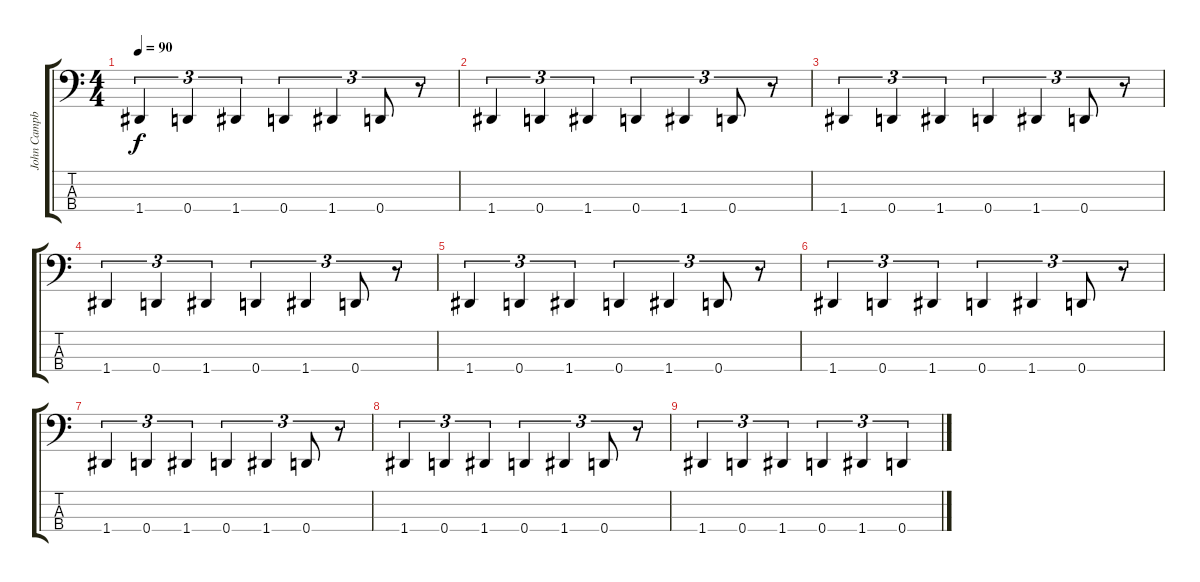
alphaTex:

\track ("John Campbell" "John Campb") {instrument electricbasspick}
\staff {score tabs}
\tuning (G2 D2 A1 D1) {hide}
\ts (4 4)
\tempo 90
\clef f4
\ks c
1.4.4{tu (3 2) dy f} 0.4.4{tu (3 2)} 1.4.4{tu (3 2)} 0.4.4{tu (3 2)} 1.4.4{tu (3 2)} 0.4.8{tu (3 2)} r.8{tu (3 2)} |
1.4.4{tu (3 2)} 0.4.4{tu (3 2)} 1.4.4{tu (3 2)} 0.4.4{tu (3 2)} 1.4.4{tu (3 2)} 0.4.8{tu (3 2)} r.8{tu (3 2)} |
1.4.4{tu (3 2)} 0.4.4{tu (3 2)} 1.4.4{tu (3 2)} 0.4.4{tu (3 2)} 1.4.4{tu (3 2)} 0.4.8{tu (3 2)} r.8{tu (3 2)} |
1.4.4{tu (3 2)} 0.4.4{tu (3 2)} 1.4.4{tu (3 2)} 0.4.4{tu (3 2)} 1.4.4{tu (3 2)} 0.4.8{tu (3 2)} r.8{tu (3 2)} |
1.4.4{tu (3 2)} 0.4.4{tu (3 2)} 1.4.4{tu (3 2)} 0.4.4{tu (3 2)} 1.4.4{tu (3 2)} 0.4.8{tu (3 2)} r.8{tu (3 2)} |
1.4.4{tu (3 2)} 0.4.4{tu (3 2)} 1.4.4{tu (3 2)} 0.4.4{tu (3 2)} 1.4.4{tu (3 2)} 0.4.8{tu (3 2)} r.8{tu (3 2)} |
1.4.4{tu (3 2)} 0.4.4{tu (3 2)} 1.4.4{tu (3 2)} 0.4.4{tu (3 2)} 1.4.4{tu (3 2)} 0.4.8{tu (3 2)} r.8{tu (3 2)} |
1.4.4{tu (3 2)} 0.4.4{tu (3 2)} 1.4.4{tu (3 2)} 0.4.4{tu (3 2)} 1.4.4{tu (3 2)} 0.4.8{tu (3 2)} r.8{tu (3 2)} |
1.4.4{tu (3 2)} 0.4.4{tu (3 2)} 1.4.4{tu (3 2)} 0.4.4{tu (3 2)} 1.4.4{tu (3 2)} 0.4.4{tu (3 2)}
